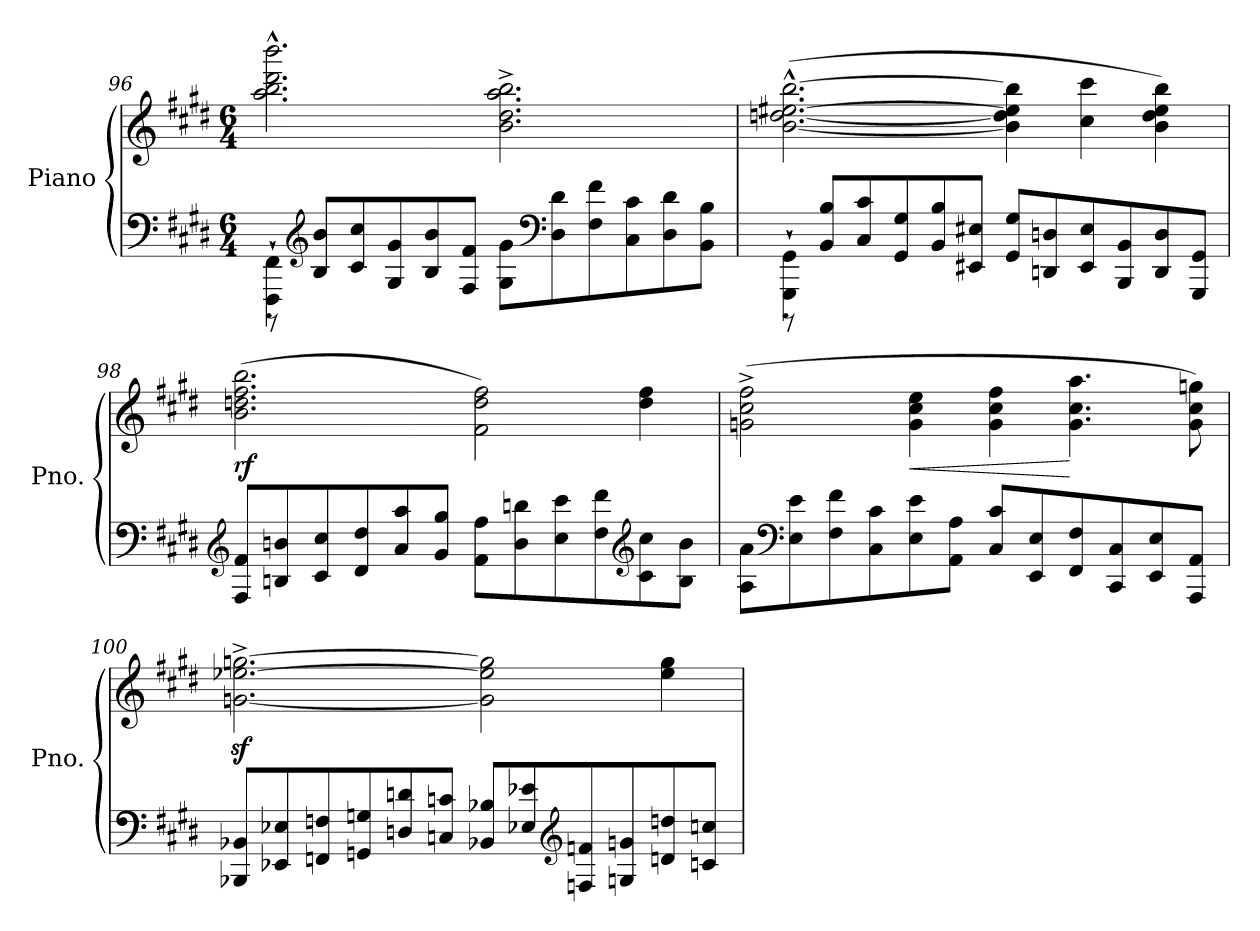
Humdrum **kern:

**kern	**kern	**dynam
*part1	*part1	*part1
*staff2	*staff1	*staff1/2
*I"Piano	*	*
*I'Pno.	*	*
!!LO:LB:g=z
*clefF4	*clefG2	*
*k[f#c#g#d#]	*k[f#c#g#d#]	*
*M6/4	*M6/4	*
=96	=96	=96
*^	*	*
4FFF#\` 4FF#\`	8r	2.aa\^^ 2.bb\^^ 2.ddd#\^^ 2.bbb\^^	.
*clefG2	*	*	*
.	8B/ 8b/L	.	.
4ryy	8c#/ 8cc#/	.	.
.	8G#/ 8g#/	.	.
1ryy	8B/ 8b/	.	.
.	8F#/ 8f#/J	.	.
.	8G#\ 8g#\L	2.b\^ 2.dd#\^ 2.aa\^ 2.bb\^	.
*clefF4	*	*	*
.	8D#\ 8d#\	.	.
.	8F#\ 8f#\	.	.
.	8C#\ 8c#\	.	.
.	8D#\ 8d#\	.	.
.	8BB\ 8B\J	.	.
=97	=97	=97	=97
4GGG#\` 4GG#\`	8r	(>[2.b\^^ [2.ddn\^^ [2.ee#X\^^ [2.bb\^^	.
.	8BB/ 8B/L	.	.
4ryy	8C#/ 8c#/	.	.
.	8GG#/ 8G#/	.	.
1ryy	8BB/ 8B/	.	.
.	8EE#X/ 8E#X/J	.	.
.	8GG#/ 8G#/L	4b\] 4dd\] 4ee#\] 4bb\]	.
.	8DDn/ 8Dn/	.	.
.	8EE#/ 8E#/	4cc#\ 4ccc#\	.
.	8BBB/ 8BB/	.	.
.	8DD/ 8D/	4b\ 4dd\ 4ee#\ 4bb\)	.
.	8GGG#/ 8GG#/J	.	.
=98	=98	=98	=98
!	!	!	!LO:DY:b
*v	*v	*	*
8AAA/ 8AA/L	(>2.b\ 2.ddn\ 2.ff#\ 2.bb\	rf
8DDn/ 8Dn/	.	.
8EE/ 8E/	.	.
8FF#/ 8F#/	.	.
8C#/ 8c#/	.	.
8BB/ 8B/J	.	.
8AA\ 8A\L	2f#\ 2dd\ 2ff#\)	.
8D\ 8dn\	.	.
8E\ 8e\	.	.
8F#\ 8f#\	.	.
*clefG2	*	*
8c#\ 8cc#\	4dd\ 4ff#\	.
8B\ 8b\J	.	.
!!LO:LB:g=z
=99	=99	=99
8A\ 8a\L	(>2gn\^ 2cc#\^ 2ff#\^	.
*clefF4	*	*
8E\ 8e\	.	.
8F#\ 8f#\	.	.
8C#\ 8c#\	.	.
!	!	!LO:HP:b
8E\ 8e\	4g\ 4cc#\ 4ee\	<
8AA\ 8A\J	.	.
8C#/ 8c#/L	4g\ 4cc#\ 4ff#\	.
8EE/ 8E/	.	.
8FF#/ 8F#/	4.g\ 4.cc#\ 4.aa\	[
8CC#/ 8C#/	.	.
8EE/ 8E/	.	.
8AAA/ 8AA/J	8g\ 8cc#\ 8ggn\)	.
=100	=100	=100
8BBB-X/ 8BB-X/L	[2.gn\z<^ [2.ee-X\z<^ [2.ggn\z<^	.
8EE-X/ 8E-X/	.	.
8FFn/ 8Fn/	.	.
8GGn/ 8Gn/	.	.
8Dn/ 8dn/	.	.
8Cn/ 8cn/J	.	.
8BB-X/ 8B-X/L	2g\] 2ee-\] 2gg\]	.
8E-X/ 8e-X/	.	.
*clefG2	*	*
8Fn/ 8fn/	.	.
8Gn/ 8gn/	.	.
8dn/ 8ddn/	4ee-\ 4gg\	.
8cn/ 8ccn/J	.	.
=	=	=
*-	*-	*-
